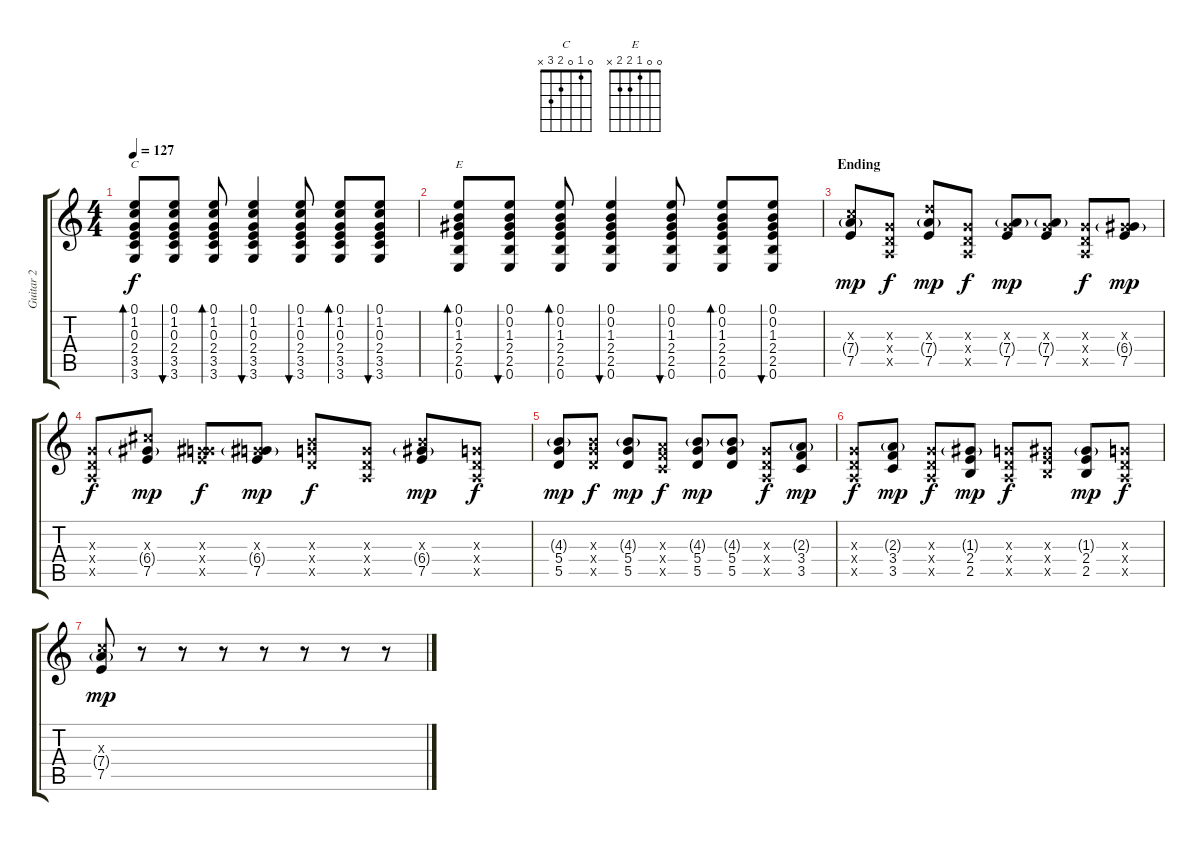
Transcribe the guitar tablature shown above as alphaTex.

\track ("Guitar 2" "Guitar 2") {instrument overdrivenguitar}
\staff {score tabs}
\tuning (E4 B3 G3 D3 A2 E2) {hide}
\chord ("C" 0 1 0 2 3 x)
\chord ("E" 0 0 1 2 2 x)
\ts (4 4)
\tempo 127
\clef g2
\ks c
(0.1 1.2 0.3 2.4 3.5 3.6).8{bd 30 ch "C" dy f volume 9 instrument overdrivenguitar} (0.1 1.2 0.3 2.4 3.5 3.6).8{bu 30} (0.1 1.2 0.3 2.4 3.5 3.6).8{bd 30} (0.1 1.2 0.3 2.4 3.5 3.6).4{bu 30} (0.1 1.2 0.3 2.4 3.5 3.6).8{bu 30} (0.1 1.2 0.3 2.4 3.5 3.6).8{bd 30} (0.1 1.2 0.3 2.4 3.5 3.6).8{bu 30} |
(0.1 0.2 1.3 2.4 2.5 0.6).8{bd 30 ch "E"} (0.1 0.2 1.3 2.4 2.5 0.6).8{bu 30} (0.1 0.2 1.3 2.4 2.5 0.6).8{bd 30} (0.1 0.2 1.3 2.4 2.5 0.6).4{bu 30} (0.1 0.2 1.3 2.4 2.5 0.6).8{bu 30 balance 7} (0.1 0.2 1.3 2.4 2.5 0.6).8{bd 30} (0.1 0.2 1.3 2.4 2.5 0.6).8{bu 30} |
\section ("" "Ending")
(5.3{x} 7.4{g} 7.5).8{dy mp volume 8 balance 0} (0.3{x} 0.4{x} 0.5{x}).8{dy f} (7.3{x} 7.4{g} 7.5).8{dy mp} (0.3{x} 0.4{x} 0.5{x}).8{dy f} (0.3{x} 7.4{g} 7.5).8{dy mp} (0.3{x} 7.4{g} 7.5).8 (0.3{x} 0.4{x} 0.5{x}).8{dy f} (0.3{x} 6.4{g} 7.5).8{dy mp} |
(0.3{x} 0.4{x} 0.5{x}).8{dy f} (6.3{x} 6.4{g} 7.5).8{dy mp} (0.3{x} 6.4{x} 7.5{x}).8{dy f} (0.3{x} 6.4{g} 7.5).8{dy mp} (4.3{x} 5.4{x} 5.5{x}).8{dy f} (0.3{x} 0.4{x} 0.5{x}).8 (4.3{x} 6.4{g} 7.5).8{dy mp} (0.3{x} 0.4{x} 0.5{x}).8{dy f} |
(4.3{g} 5.4 5.5).8{dy mp} (4.3{x} 5.4{x} 5.5{x}).8{dy f} (4.3{g} 5.4 5.5).8{dy mp} (2.3{x} 3.4{x} 3.5{x}).8{dy f} (4.3{g} 5.4 5.5).8{dy mp} (4.3{g} 5.4 5.5).8 (0.3{x} 0.4{x} 0.5{x}).8{dy f} (2.3{g} 3.4 3.5).8{dy mp} |
(0.3{x} 0.4{x} 0.5{x}).8{dy f} (2.3{g} 3.4 3.5).8{dy mp} (0.3{x} 0.4{x} 0.5{x}).8{dy f} (1.3{g} 2.4 2.5).8{dy mp} (0.3{x} 0.4{x} 0.5{x}).8{dy f} (1.3{x} 2.4{x} 2.5{x}).8 (1.3{g} 2.4 2.5).8{dy mp} (0.3{x} 0.4{x} 0.5{x}).8{dy f} |
(5.3{x} 7.4{g} 7.5).8{dy mp} r.8 r.8 r.8 r.8 r.8 r.8 r.8
